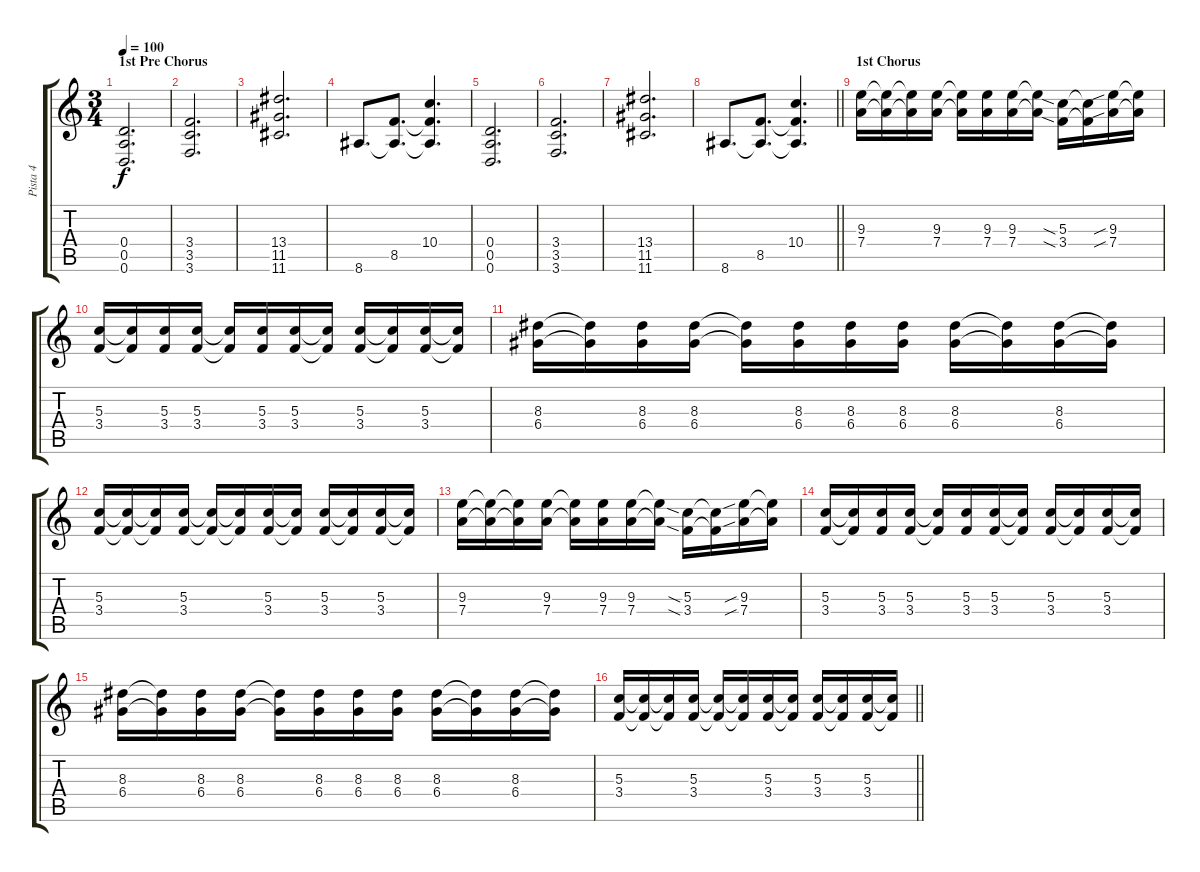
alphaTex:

\track ("Pista 4" "Pista 4") {instrument overdrivenguitar}
\staff {score tabs}
\tuning (E4 B3 G3 D3 A2 D2) {hide}
\ts (3 4)
\section ("" "1st Pre Chorus")
\tempo 100
\clef g2
\ks c
(0.4 0.5 0.6).2{d dy f} |
(3.4 3.5 3.6).2{d} |
(13.4 11.5 11.6).2{d} |
8.6.8{d} (8.5 8.6{t}).8{d} (10.4 8.5{t} 8.6{t}).4{d} |
(0.4 0.5 0.6).2{d} |
(3.4 3.5 3.6).2{d} |
(13.4 11.5 11.6).2{d} |
\barLineRight lightlight
8.6.8{d} (8.5 8.6{t}).8{d} (10.4 8.5{t} 8.6{t}).4{d} |
\section ("" "1st Chorus")
(9.3 7.4).16 (9.3{t} 7.4{t}).16 (9.3{t} 7.4{t}).16 (9.3 7.4).16 (9.3{t} 7.4{t}).16 (9.3 7.4).16 (9.3 7.4).16 (9.3{t} 7.4{t}).16 (5.3{sia} 3.4{sia}).16 (5.3{t} 3.4{t}).16 (9.3{sib} 7.4{sib}).16 (9.3{t} 7.4{t}).16 |
(5.3 3.4).16 (5.3{t} 3.4{t}).16 (5.3 3.4).16 (5.3 3.4).16 (5.3{t} 3.4{t}).16 (5.3 3.4).16 (5.3 3.4).16 (5.3{t} 3.4{t}).16 (5.3 3.4).16 (5.3{t} 3.4{t}).16 (5.3 3.4).16 (5.3{t} 3.4{t}).16 |
(8.3 6.4).16 (8.3{t} 6.4{t}).16 (8.3 6.4).16 (8.3 6.4).16 (8.3{t} 6.4{t}).16 (8.3 6.4).16 (8.3 6.4).16 (8.3 6.4).16 (8.3 6.4).16 (8.3{t} 6.4{t}).16 (8.3 6.4).16 (8.3{t} 6.4{t}).16 |
(5.3 3.4).16 (5.3{t} 3.4{t}).16 (5.3{t} 3.4{t}).16 (5.3 3.4).16 (5.3{t} 3.4{t}).16 (5.3{t} 3.4{t}).16 (5.3 3.4).16 (5.3{t} 3.4{t}).16 (5.3 3.4).16 (5.3{t} 3.4{t}).16 (5.3 3.4).16 (5.3{t} 3.4{t}).16 |
(9.3 7.4).16 (9.3{t} 7.4{t}).16 (9.3{t} 7.4{t}).16 (9.3 7.4).16 (9.3{t} 7.4{t}).16 (9.3 7.4).16 (9.3 7.4).16 (9.3{t} 7.4{t}).16 (5.3{sia} 3.4{sia}).16 (5.3{t} 3.4{t}).16 (9.3{sib} 7.4{sib}).16 (9.3{t} 7.4{t}).16 |
(5.3 3.4).16 (5.3{t} 3.4{t}).16 (5.3 3.4).16 (5.3 3.4).16 (5.3{t} 3.4{t}).16 (5.3 3.4).16 (5.3 3.4).16 (5.3{t} 3.4{t}).16 (5.3 3.4).16 (5.3{t} 3.4{t}).16 (5.3 3.4).16 (5.3{t} 3.4{t}).16 |
(8.3 6.4).16 (8.3{t} 6.4{t}).16 (8.3 6.4).16 (8.3 6.4).16 (8.3{t} 6.4{t}).16 (8.3 6.4).16 (8.3 6.4).16 (8.3 6.4).16 (8.3 6.4).16 (8.3{t} 6.4{t}).16 (8.3 6.4).16 (8.3{t} 6.4{t}).16 |
\barLineRight lightlight
(5.3 3.4).16 (5.3{t} 3.4{t}).16 (5.3{t} 3.4{t}).16 (5.3 3.4).16 (5.3{t} 3.4{t}).16 (5.3{t} 3.4{t}).16 (5.3 3.4).16 (5.3{t} 3.4{t}).16 (5.3 3.4).16 (5.3{t} 3.4{t}).16 (5.3 3.4).16 (5.3{t} 3.4{t}).16
